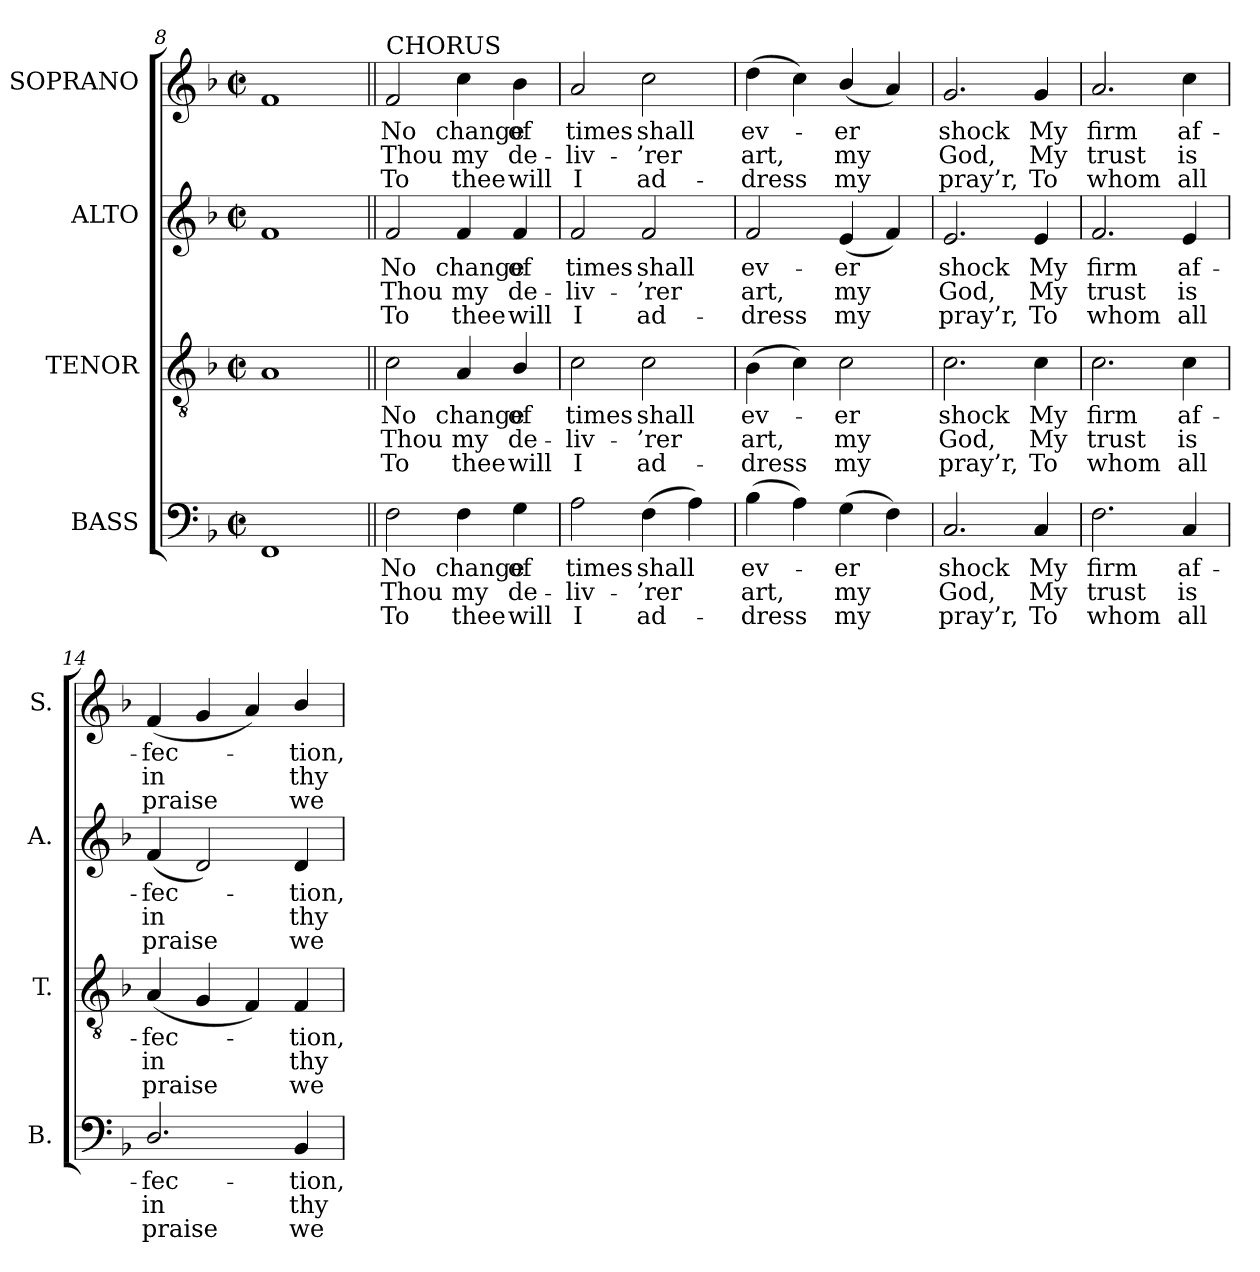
**kern	**text	**text	**text	**kern	**text	**text	**text	**kern	**text	**text	**text	**kern	**text	**text	**text
*part4	*part4	*part4	*part4	*part3	*part3	*part3	*part3	*part2	*part2	*part2	*part2	*part1	*part1	*part1	*part1
*staff4	*staff4	*staff4	*staff4	*staff3	*staff3	*staff3	*staff3	*staff2	*staff2	*staff2	*staff2	*staff1	*staff1	*staff1	*staff1
*I"BASS	*	*	*	*I"TENOR	*	*	*	*I"ALTO	*	*	*	*I"SOPRANO	*	*	*
*I'B.	*	*	*	*I'T.	*	*	*	*I'A.	*	*	*	*I'S.	*	*	*
*clefF4	*	*	*	*clefGv2	*	*	*	*clefG2	*	*	*	*clefG2	*	*	*
*	*	*	*	*ITrd7c12	*	*	*	*	*	*	*	*	*	*	*
*k[b-]	*	*	*	*k[b-]	*	*	*	*k[b-]	*	*	*	*k[b-]	*	*	*
*F:	*	*	*	*F:	*	*	*	*F:	*	*	*	*F:	*	*	*
*M2/2	*	*	*	*M2/2	*	*	*	*M2/2	*	*	*	*M2/2	*	*	*
*met(c|)	*	*	*	*met(c|)	*	*	*	*met(c|)	*	*	*	*met(c|)	*	*	*
=8	=8	=8	=8	=8	=8	=8	=8	=8	=8	=8	=8	=8	=8	=8	=8
1FFi	.	.	.	1AAi	.	.	.	1fi	.	.	.	1fi	.	.	.
!!LO:LB:g=z
=9||	=9||	=9||	=9||	=9||	=9||	=9||	=9||	=9||	=9||	=9||	=9||	=9||	=9||	=9||	=9||
!	!LO:LY:b:color=#000000	!LO:LY:b:color=#000000	!LO:LY:b:color=#000000	!	!	!	!	!	!	!	!	!	!	!	!
!	!	!	!	!	!LO:LY:b:color=#000000	!LO:LY:b:color=#000000	!LO:LY:b:color=#000000	!	!	!	!	!	!	!	!
!	!	!	!	!	!	!	!	!	!LO:LY:b:color=#000000	!LO:LY:b:color=#000000	!LO:LY:b:color=#000000	!	!	!	!
!	!	!	!	!	!	!	!	!	!	!	!	!LO:TX:a:t=CHORUS	!	!	!
!	!	!	!	!	!	!	!	!	!	!	!	!	!LO:LY:b:color=#000000	!LO:LY:b:color=#000000	!LO:LY:b:color=#000000
2Fi\	No	Thou	To	2Ci\	No	Thou	To	2fi/	No	Thou	To	2fi/	No	Thou	To
!	!LO:LY:b:color=#000000	!LO:LY:b:color=#000000	!LO:LY:b:color=#000000	!	!	!	!	!	!	!	!	!	!	!	!
!	!	!	!	!	!LO:LY:b:color=#000000	!LO:LY:b:color=#000000	!LO:LY:b:color=#000000	!	!	!	!	!	!	!	!
!	!	!	!	!	!	!	!	!	!LO:LY:b:color=#000000	!LO:LY:b:color=#000000	!LO:LY:b:color=#000000	!	!	!	!
!	!	!	!	!	!	!	!	!	!	!	!	!	!LO:LY:b:color=#000000	!LO:LY:b:color=#000000	!LO:LY:b:color=#000000
4Fi\	change	my	thee	4AAi/	change	my	thee	4fi/	change	my	thee	4cci\	change	my	thee
!	!LO:LY:b:color=#000000	!LO:LY:b:color=#000000	!LO:LY:b:color=#000000	!	!	!	!	!	!	!	!	!	!	!	!
!	!	!	!	!	!LO:LY:b:color=#000000	!LO:LY:b:color=#000000	!LO:LY:b:color=#000000	!	!	!	!	!	!	!	!
!	!	!	!	!	!	!	!	!	!LO:LY:b:color=#000000	!LO:LY:b:color=#000000	!LO:LY:b:color=#000000	!	!	!	!
!	!	!	!	!	!	!	!	!	!	!	!	!	!LO:LY:b:color=#000000	!LO:LY:b:color=#000000	!LO:LY:b:color=#000000
4Gi\	of	de-	will	4BB-i/	of	de-	will	4fi/	of	de-	will	4b-i\	of	de-	will
=10	=10	=10	=10	=10	=10	=10	=10	=10	=10	=10	=10	=10	=10	=10	=10
!	!LO:LY:b:color=#000000	!LO:LY:b:color=#000000	!LO:LY:b:color=#000000	!	!	!	!	!	!	!	!	!	!	!	!
!	!	!	!	!	!LO:LY:b:color=#000000	!LO:LY:b:color=#000000	!LO:LY:b:color=#000000	!	!	!	!	!	!	!	!
!	!	!	!	!	!	!	!	!	!LO:LY:b:color=#000000	!LO:LY:b:color=#000000	!LO:LY:b:color=#000000	!	!	!	!
!	!	!	!	!	!	!	!	!	!	!	!	!	!LO:LY:b:color=#000000	!LO:LY:b:color=#000000	!LO:LY:b:color=#000000
2Ai\	times	-liv-	I	2Ci\	times	-liv-	I	2fi/	times	-liv-	I	2ai/	times	-liv-	I
!	!LO:LY:b:color=#000000	!LO:LY:b:color=#000000	!LO:LY:b:color=#000000	!	!	!	!	!	!	!	!	!	!	!	!
!	!	!	!	!	!LO:LY:b:color=#000000	!LO:LY:b:color=#000000	!LO:LY:b:color=#000000	!	!	!	!	!	!	!	!
!	!	!	!	!	!	!	!	!	!LO:LY:b:color=#000000	!LO:LY:b:color=#000000	!LO:LY:b:color=#000000	!	!	!	!
!	!	!	!	!	!	!	!	!	!	!	!	!	!LO:LY:b:color=#000000	!LO:LY:b:color=#000000	!LO:LY:b:color=#000000
(4Fi\	shall	-’rer	ad-	2Ci\	shall	-’rer	ad-	2fi/	shall	-’rer	ad-	2cci\	shall	-’rer	ad-
4Ai\)	.	.	.	.	.	.	.	.	.	.	.	.	.	.	.
=11	=11	=11	=11	=11	=11	=11	=11	=11	=11	=11	=11	=11	=11	=11	=11
!	!LO:LY:b:color=#000000	!LO:LY:b:color=#000000	!LO:LY:b:color=#000000	!	!	!	!	!	!	!	!	!	!	!	!
!	!	!	!	!	!LO:LY:b:color=#000000	!LO:LY:b:color=#000000	!LO:LY:b:color=#000000	!	!	!	!	!	!	!	!
!	!	!	!	!	!	!	!	!	!LO:LY:b:color=#000000	!LO:LY:b:color=#000000	!LO:LY:b:color=#000000	!	!	!	!
!	!	!	!	!	!	!	!	!	!	!	!	!	!LO:LY:b:color=#000000	!LO:LY:b:color=#000000	!LO:LY:b:color=#000000
(4B-i\	ev-	art,	-dress	(4BB-i\	ev-	art,	-dress	2fi/	ev-	art,	-dress	(4ddi\	ev-	art,	-dress
4Ai\)	.	.	.	4Ci\)	.	.	.	.	.	.	.	4cci\)	.	.	.
!	!LO:LY:b:color=#000000	!LO:LY:b:color=#000000	!LO:LY:b:color=#000000	!	!	!	!	!	!	!	!	!	!	!	!
!	!	!	!	!	!LO:LY:b:color=#000000	!LO:LY:b:color=#000000	!LO:LY:b:color=#000000	!	!	!	!	!	!	!	!
!	!	!	!	!	!	!	!	!	!LO:LY:b:color=#000000	!LO:LY:b:color=#000000	!LO:LY:b:color=#000000	!	!	!	!
!	!	!	!	!	!	!	!	!	!	!	!	!	!LO:LY:b:color=#000000	!LO:LY:b:color=#000000	!LO:LY:b:color=#000000
(4Gi\	-er	my	my	2Ci\	-er	my	my	(4ei/	-er	my	my	(4b-i/	-er	my	my
4Fi\)	.	.	.	.	.	.	.	4fi/)	.	.	.	4ai/)	.	.	.
=12	=12	=12	=12	=12	=12	=12	=12	=12	=12	=12	=12	=12	=12	=12	=12
!	!LO:LY:b:color=#000000	!LO:LY:b:color=#000000	!LO:LY:b:color=#000000	!	!	!	!	!	!	!	!	!	!	!	!
!	!	!	!	!	!LO:LY:b:color=#000000	!LO:LY:b:color=#000000	!LO:LY:b:color=#000000	!	!	!	!	!	!	!	!
!	!	!	!	!	!	!	!	!	!LO:LY:b:color=#000000	!LO:LY:b:color=#000000	!LO:LY:b:color=#000000	!	!	!	!
!	!	!	!	!	!	!	!	!	!	!	!	!	!LO:LY:b:color=#000000	!LO:LY:b:color=#000000	!LO:LY:b:color=#000000
2.Ci/	shock	God,	pray’r,	2.Ci\	shock	God,	pray’r,	2.ei/	shock	God,	pray’r,	2.gi/	shock	God,	pray’r,
!	!LO:LY:b:color=#000000	!LO:LY:b:color=#000000	!LO:LY:b:color=#000000	!	!	!	!	!	!	!	!	!	!	!	!
!	!	!	!	!	!LO:LY:b:color=#000000	!LO:LY:b:color=#000000	!LO:LY:b:color=#000000	!	!	!	!	!	!	!	!
!	!	!	!	!	!	!	!	!	!LO:LY:b:color=#000000	!LO:LY:b:color=#000000	!LO:LY:b:color=#000000	!	!	!	!
!	!	!	!	!	!	!	!	!	!	!	!	!	!LO:LY:b:color=#000000	!LO:LY:b:color=#000000	!LO:LY:b:color=#000000
4Ci/	My	My	To	4Ci\	My	My	To	4ei/	My	My	To	4gi/	My	My	To
=13	=13	=13	=13	=13	=13	=13	=13	=13	=13	=13	=13	=13	=13	=13	=13
!	!LO:LY:b:color=#000000	!LO:LY:b:color=#000000	!LO:LY:b:color=#000000	!	!	!	!	!	!	!	!	!	!	!	!
!	!	!	!	!	!LO:LY:b:color=#000000	!LO:LY:b:color=#000000	!LO:LY:b:color=#000000	!	!	!	!	!	!	!	!
!	!	!	!	!	!	!	!	!	!LO:LY:b:color=#000000	!LO:LY:b:color=#000000	!LO:LY:b:color=#000000	!	!	!	!
!	!	!	!	!	!	!	!	!	!	!	!	!	!LO:LY:b:color=#000000	!LO:LY:b:color=#000000	!LO:LY:b:color=#000000
2.Fi\	firm	trust	whom	2.Ci\	firm	trust	whom	2.fi/	firm	trust	whom	2.ai/	firm	trust	whom
!	!LO:LY:b:color=#000000	!LO:LY:b:color=#000000	!LO:LY:b:color=#000000	!	!	!	!	!	!	!	!	!	!	!	!
!	!	!	!	!	!LO:LY:b:color=#000000	!LO:LY:b:color=#000000	!LO:LY:b:color=#000000	!	!	!	!	!	!	!	!
!	!	!	!	!	!	!	!	!	!LO:LY:b:color=#000000	!LO:LY:b:color=#000000	!LO:LY:b:color=#000000	!	!	!	!
!	!	!	!	!	!	!	!	!	!	!	!	!	!LO:LY:b:color=#000000	!LO:LY:b:color=#000000	!LO:LY:b:color=#000000
4Ci/	af-	is	all	4Ci\	af-	is	all	4ei/	af-	is	all	4cci\	af-	is	all
=14	=14	=14	=14	=14	=14	=14	=14	=14	=14	=14	=14	=14	=14	=14	=14
!	!LO:LY:b:color=#000000	!LO:LY:b:color=#000000	!LO:LY:b:color=#000000	!	!	!	!	!	!	!	!	!	!	!	!
!	!	!	!	!	!LO:LY:b:color=#000000	!LO:LY:b:color=#000000	!LO:LY:b:color=#000000	!	!	!	!	!	!	!	!
!	!	!	!	!	!	!	!	!	!LO:LY:b:color=#000000	!LO:LY:b:color=#000000	!LO:LY:b:color=#000000	!	!	!	!
!	!	!	!	!	!	!	!	!	!	!	!	!	!LO:LY:b:color=#000000	!LO:LY:b:color=#000000	!LO:LY:b:color=#000000
2.Di/	-fec-	in	praise	(4AAi/	-fec-	in	praise	(4fi/	-fec-	in	praise	(4fi/	-fec-	in	praise
.	.	.	.	4GGi/	.	.	.	2di/)	.	.	.	4gi/	.	.	.
.	.	.	.	4FFi/)	.	.	.	.	.	.	.	4ai/)	.	.	.
!	!LO:LY:b:color=#000000	!LO:LY:b:color=#000000	!LO:LY:b:color=#000000	!	!	!	!	!	!	!	!	!	!	!	!
!	!	!	!	!	!LO:LY:b:color=#000000	!LO:LY:b:color=#000000	!LO:LY:b:color=#000000	!	!	!	!	!	!	!	!
!	!	!	!	!	!	!	!	!	!LO:LY:b:color=#000000	!LO:LY:b:color=#000000	!LO:LY:b:color=#000000	!	!	!	!
!	!	!	!	!	!	!	!	!	!	!	!	!	!LO:LY:b:color=#000000	!LO:LY:b:color=#000000	!LO:LY:b:color=#000000
4BB-i/	-tion,	thy	we	4FFi/	-tion,	thy	we	4di/	-tion,	thy	we	4b-i/	-tion,	thy	we
=	=	=	=	=	=	=	=	=	=	=	=	=	=	=	=
*-	*-	*-	*-	*-	*-	*-	*-	*-	*-	*-	*-	*-	*-	*-	*-
